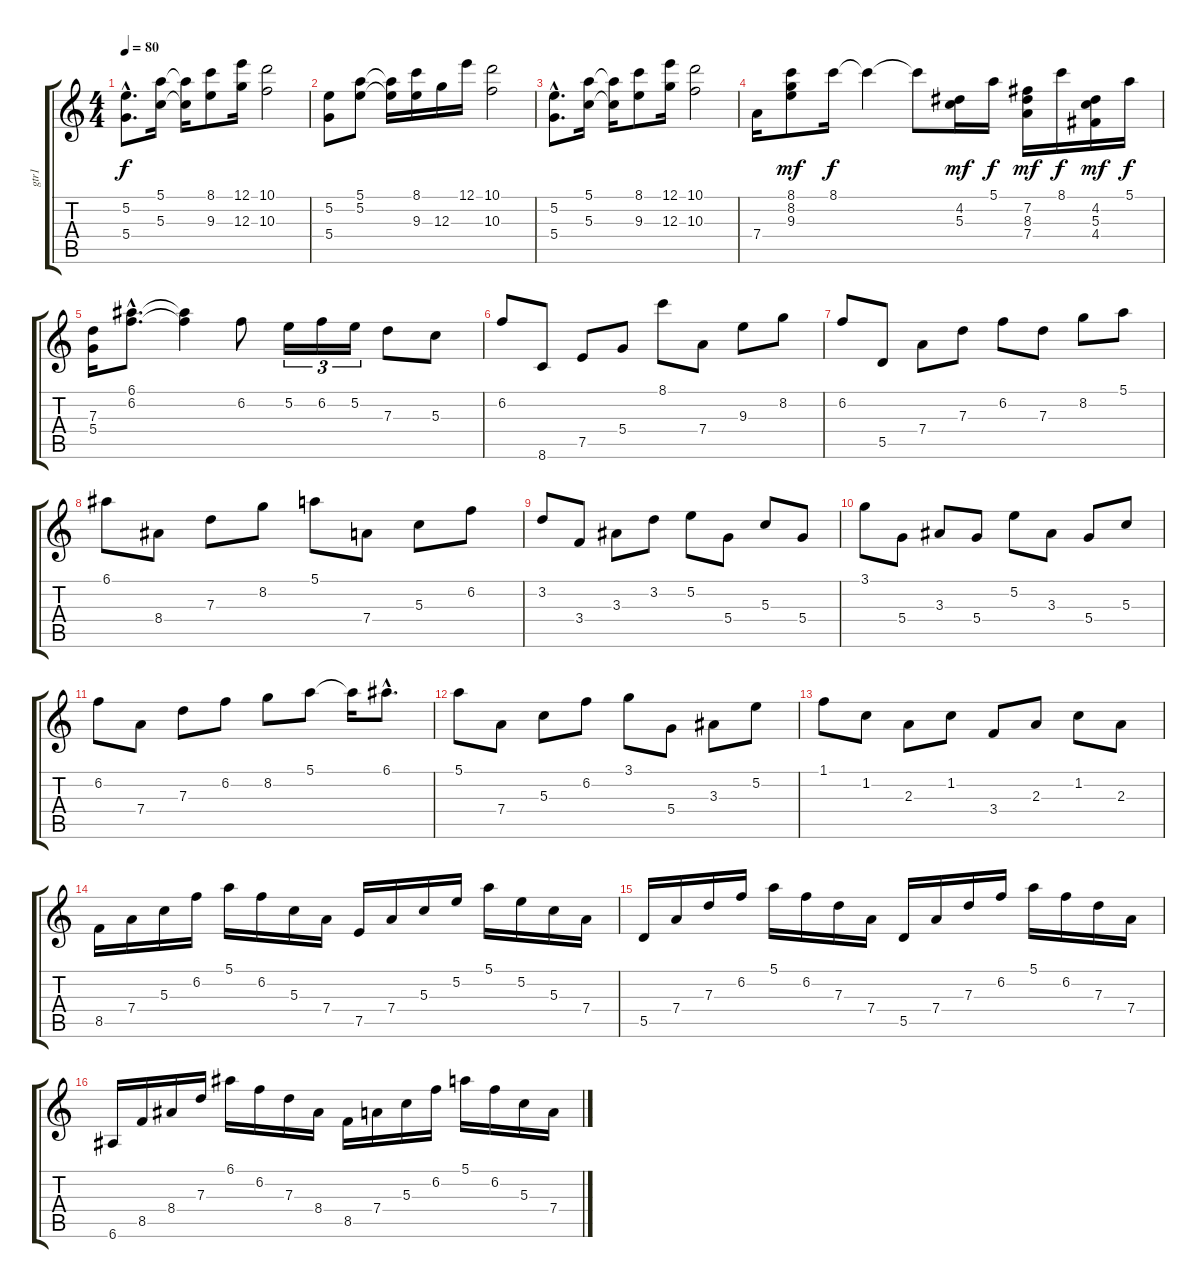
\track ("gtr1" "gtr1") {instrument electricguitarjazz}
\staff {score tabs}
\tuning (E4 B3 G3 D3 A2 E2) {hide}
\ts (4 4)
\tempo 80
\clef g2
\ks c
(5.2{hac} 5.4{hac}).8{d dy f} (5.1 5.3).16 (5.1{t} 5.3{t}).16 (8.1 9.3).8 (12.1 12.3).16 (10.1 10.3).2 |
(5.2 5.4).8 (5.1 5.2).8 (5.1{t} 5.2{t}).16 (8.1 9.3).16 12.3.16 12.1.16 (10.1 10.3).2 |
(5.2{hac} 5.4{hac}).8{d} (5.1 5.3).16 (5.1{t} 5.3{t}).16 (8.1 9.3).8 (12.1 12.3).16 (10.1 10.3).2 |
7.4.16 (8.1 8.2 9.3).8{dy mf} 8.1.16{dy f} 8.1{t}.4 8.1{t}.8 (4.2 5.3).16{dy mf} 5.1.16{dy f} (7.2 8.3 7.4).16{dy mf} 8.1.16{dy f} (4.2 5.3 4.4).16{dy mf} 5.1.16{dy f} |
(7.3 5.4).16 (6.1{hac} 6.2{hac}).8{d} (6.1{t} 6.2{t}).4 6.2.8 5.2.16{tu (3 2)} 6.2.16{tu (3 2)} 5.2.16{tu (3 2)} 7.3.8 5.3.8 |
6.2.8 8.6.8 7.5.8 5.4.8 8.1.8 7.4.8 9.3.8 8.2.8 |
6.2.8 5.5.8 7.4.8 7.3.8 6.2.8 7.3.8 8.2.8 5.1.8 |
6.1.8 8.4.8 7.3.8 8.2.8 5.1.8 7.4.8 5.3.8 6.2.8 |
3.2.8 3.4.8 3.3.8 3.2.8 5.2.8 5.4.8 5.3.8 5.4.8 |
3.1.8 5.4.8 3.3.8 5.4.8 5.2.8 3.3.8 5.4.8 5.3.8 |
6.2.8 7.4.8 7.3.8 6.2.8 8.2.8 5.1.8 5.1{t}.16 6.1{hac}.8{d} |
5.1.8 7.4.8 5.3.8 6.2.8 3.1.8 5.4.8 3.3.8 5.2.8 |
1.1.8 1.2.8 2.3.8 1.2.8 3.4.8 2.3.8 1.2.8 2.3.8 |
8.5.16{balance 11 instrument acousticguitarsteel} 7.4.16 5.3.16 6.2.16 5.1.16 6.2.16 5.3.16 7.4.16 7.5.16 7.4.16 5.3.16 5.2.16 5.1.16 5.2.16 5.3.16 7.4.16 |
5.5.16 7.4.16 7.3.16 6.2.16 5.1.16 6.2.16 7.3.16 7.4.16 5.5.16 7.4.16 7.3.16 6.2.16 5.1.16 6.2.16 7.3.16 7.4.16 |
6.6.16 8.5.16 8.4.16 7.3.16 6.1.16 6.2.16 7.3.16 8.4.16 8.5.16 7.4.16 5.3.16 6.2.16 5.1.16 6.2.16 5.3.16 7.4.16
